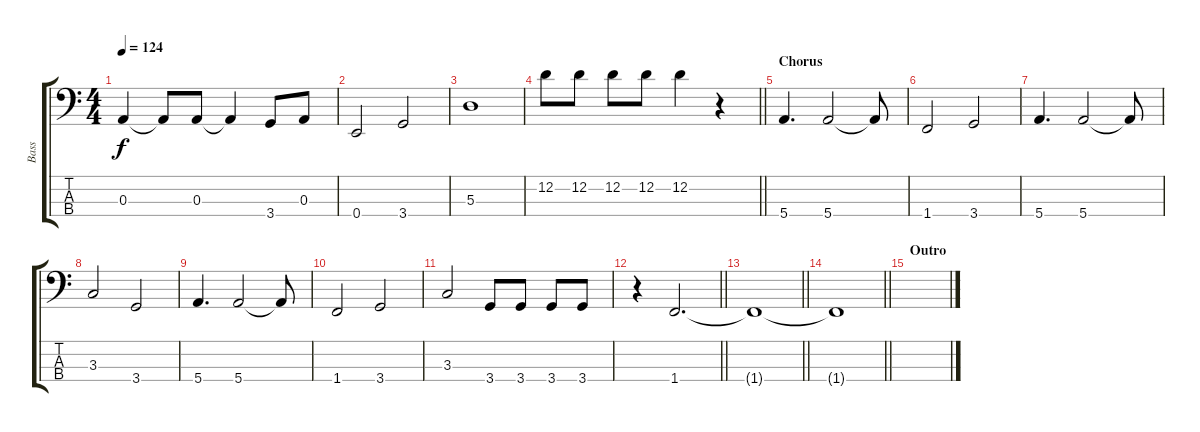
\track ("Bass" "Bass") {instrument electricbasspick}
\staff {score tabs}
\tuning (G2 D2 A1 E1) {hide}
\ts (4 4)
\tempo 124
\clef f4
\ks c
0.3.4{dy f} 0.3{t}.8 0.3.8 0.3{t}.4 3.4.8 0.3.8 |
0.4.2 3.4.2 |
5.3.1 |
\barLineRight lightlight
12.2.8 12.2.8 12.2.8 12.2.8 12.2.4 r.4 |
\section ("" "Chorus")
5.4.4{d} 5.4.2 5.4{t}.8 |
1.4.2 3.4.2 |
5.4.4{d} 5.4.2 5.4{t}.8 |
3.3.2 3.4.2 |
5.4.4{d} 5.4.2 5.4{t}.8 |
1.4.2 3.4.2 |
3.3.2 3.4.8 3.4.8 3.4.8 3.4.8 |
\barLineRight lightlight
r.4 1.4.2{d} |
\barLineRight lightlight
1.4{t}.1 |
\barLineRight lightlight
1.4{t}.1 |
\section ("" "Outro")
